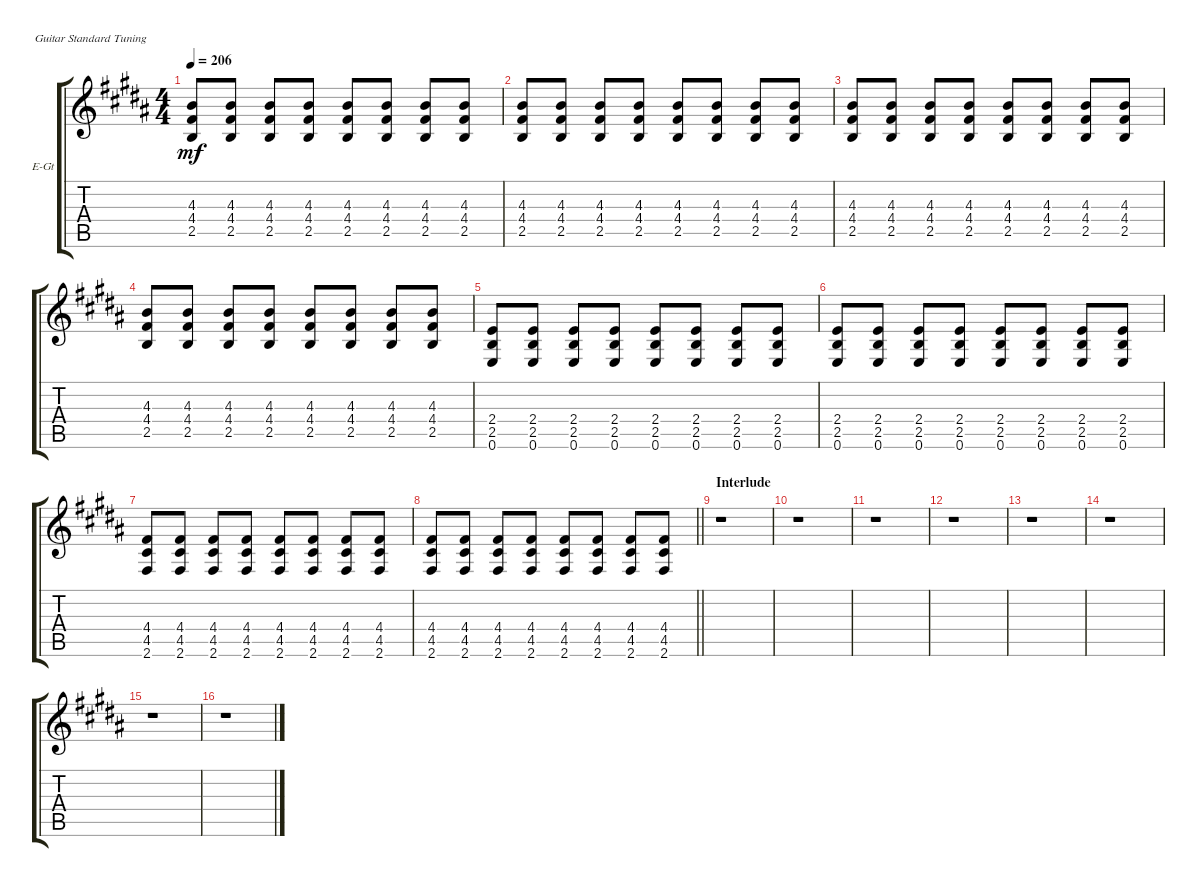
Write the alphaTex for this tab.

\defaultSystemsLayout 4
\bracketExtendMode groupsimilarinstruments
\firstSystemTrackNameOrientation horizontal
\otherSystemsTrackNameOrientation horizontal
\track ("Guitar 4" "E-Gt") {instrument distortionguitar}
\staff {score tabs}
\tuning (E4 B3 G3 D3 A2 E2)
\ts (4 4)
\tempo 206
\clef g2
\ks b
(2.5 4.4 4.3).8{dy mf} (2.5 4.4 4.3).8 (2.5 4.4 4.3).8 (2.5 4.4 4.3).8 (2.5 4.4 4.3).8 (2.5 4.4 4.3).8 (2.5 4.4 4.3).8 (2.5 4.4 4.3).8 |
(2.5 4.4 4.3).8 (2.5 4.4 4.3).8 (2.5 4.4 4.3).8 (2.5 4.4 4.3).8 (2.5 4.4 4.3).8 (2.5 4.4 4.3).8 (2.5 4.4 4.3).8 (2.5 4.4 4.3).8 |
(2.5 4.4 4.3).8 (2.5 4.4 4.3).8 (2.5 4.4 4.3).8 (2.5 4.4 4.3).8 (2.5 4.4 4.3).8 (2.5 4.4 4.3).8 (2.5 4.4 4.3).8 (2.5 4.4 4.3).8 |
(2.5 4.4 4.3).8 (2.5 4.4 4.3).8 (2.5 4.4 4.3).8 (2.5 4.4 4.3).8 (2.5 4.4 4.3).8 (2.5 4.4 4.3).8 (2.5 4.4 4.3).8 (2.5 4.4 4.3).8 |
(0.6 2.5 2.4).8 (0.6 2.5 2.4).8 (0.6 2.5 2.4).8 (0.6 2.5 2.4).8 (0.6 2.5 2.4).8 (0.6 2.5 2.4).8 (0.6 2.5 2.4).8 (0.6 2.5 2.4).8 |
(0.6 2.5 2.4).8 (0.6 2.5 2.4).8 (0.6 2.5 2.4).8 (0.6 2.5 2.4).8 (0.6 2.5 2.4).8 (0.6 2.5 2.4).8 (0.6 2.5 2.4).8 (0.6 2.5 2.4).8 |
(2.6 4.5 4.4).8 (2.6 4.5 4.4).8 (2.6 4.5 4.4).8 (2.6 4.5 4.4).8 (2.6 4.5 4.4).8 (2.6 4.5 4.4).8 (2.6 4.5 4.4).8 (2.6 4.5 4.4).8 |
\barLineRight lightlight
(2.6 4.5 4.4).8 (2.6 4.5 4.4).8 (2.6 4.5 4.4).8 (2.6 4.5 4.4).8 (2.6 4.5 4.4).8 (2.6 4.5 4.4).8 (2.6 4.5 4.4).8 (2.6 4.5 4.4).8 |
\section ("" "Interlude")
r.1 |
r.1 |
r.1 |
r.1 |
r.1 |
r.1 |
r.1 |
r.1
